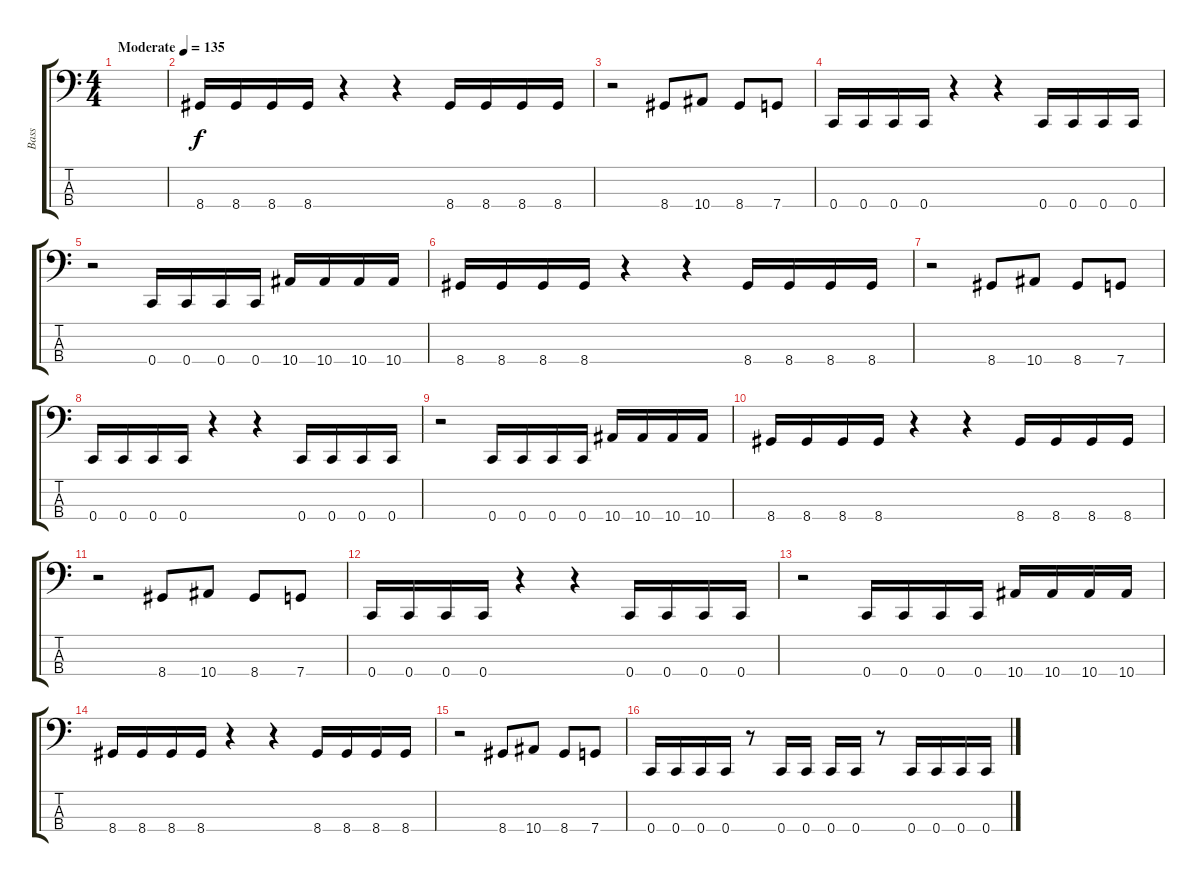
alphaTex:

\track ("Bass" "Bass") {instrument electricbasspick}
\staff {score tabs}
\tuning (F2 C2 G1 C1) {hide}
\ts (4 4)
\tempo (135 "Moderate")
\clef f4
\ks c
|
8.4.16 8.4.16 8.4.16 8.4.16 r.4 r.4 8.4.16 8.4.16 8.4.16 8.4.16 |
r.2 8.4.8 10.4.8 8.4.8 7.4.8 |
0.4.16 0.4.16 0.4.16 0.4.16 r.4 r.4 0.4.16 0.4.16 0.4.16 0.4.16 |
r.2 0.4.16 0.4.16 0.4.16 0.4.16 10.4.16 10.4.16 10.4.16 10.4.16 |
8.4.16 8.4.16 8.4.16 8.4.16 r.4 r.4 8.4.16 8.4.16 8.4.16 8.4.16 |
r.2 8.4.8 10.4.8 8.4.8 7.4.8 |
0.4.16 0.4.16 0.4.16 0.4.16 r.4 r.4 0.4.16 0.4.16 0.4.16 0.4.16 |
r.2 0.4.16 0.4.16 0.4.16 0.4.16 10.4.16 10.4.16 10.4.16 10.4.16 |
8.4.16 8.4.16 8.4.16 8.4.16 r.4 r.4 8.4.16 8.4.16 8.4.16 8.4.16 |
r.2 8.4.8 10.4.8 8.4.8 7.4.8 |
0.4.16 0.4.16 0.4.16 0.4.16 r.4 r.4 0.4.16 0.4.16 0.4.16 0.4.16 |
r.2 0.4.16 0.4.16 0.4.16 0.4.16 10.4.16 10.4.16 10.4.16 10.4.16 |
8.4.16 8.4.16 8.4.16 8.4.16 r.4 r.4 8.4.16 8.4.16 8.4.16 8.4.16 |
r.2 8.4.8 10.4.8 8.4.8 7.4.8 |
0.4.16 0.4.16 0.4.16 0.4.16 r.8 0.4.16 0.4.16 0.4.16 0.4.16 r.8 0.4.16 0.4.16 0.4.16 0.4.16
